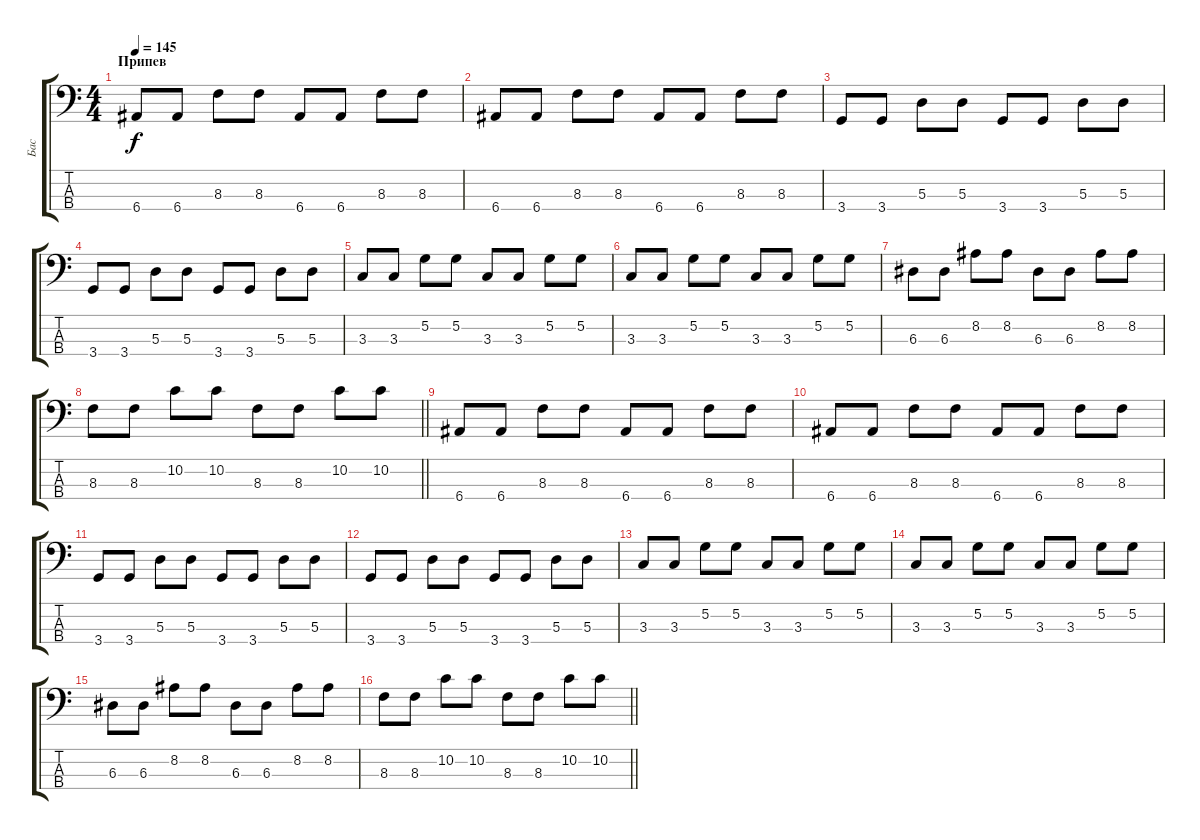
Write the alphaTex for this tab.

\track ("Бас" "Бас") {instrument electricbassfinger}
\staff {score tabs}
\tuning (G2 D2 A1 E1) {hide}
\ts (4 4)
\section ("" "Припев")
\tempo 145
\clef f4
\ks c
6.4.8{dy f} 6.4.8 8.3.8 8.3.8 6.4.8 6.4.8 8.3.8 8.3.8 |
6.4.8 6.4.8 8.3.8 8.3.8 6.4.8 6.4.8 8.3.8 8.3.8 |
3.4.8 3.4.8 5.3.8 5.3.8 3.4.8 3.4.8 5.3.8 5.3.8 |
3.4.8 3.4.8 5.3.8 5.3.8 3.4.8 3.4.8 5.3.8 5.3.8 |
3.3.8 3.3.8 5.2.8 5.2.8 3.3.8 3.3.8 5.2.8 5.2.8 |
3.3.8 3.3.8 5.2.8 5.2.8 3.3.8 3.3.8 5.2.8 5.2.8 |
6.3.8 6.3.8 8.2.8 8.2.8 6.3.8 6.3.8 8.2.8 8.2.8 |
\barLineRight lightlight
8.3.8 8.3.8 10.2.8 10.2.8 8.3.8 8.3.8 10.2.8 10.2.8 |
6.4.8 6.4.8 8.3.8 8.3.8 6.4.8 6.4.8 8.3.8 8.3.8 |
6.4.8 6.4.8 8.3.8 8.3.8 6.4.8 6.4.8 8.3.8 8.3.8 |
3.4.8 3.4.8 5.3.8 5.3.8 3.4.8 3.4.8 5.3.8 5.3.8 |
3.4.8 3.4.8 5.3.8 5.3.8 3.4.8 3.4.8 5.3.8 5.3.8 |
3.3.8 3.3.8 5.2.8 5.2.8 3.3.8 3.3.8 5.2.8 5.2.8 |
3.3.8 3.3.8 5.2.8 5.2.8 3.3.8 3.3.8 5.2.8 5.2.8 |
6.3.8 6.3.8 8.2.8 8.2.8 6.3.8 6.3.8 8.2.8 8.2.8 |
\barLineRight lightlight
8.3.8 8.3.8 10.2.8 10.2.8 8.3.8 8.3.8 10.2.8 10.2.8
